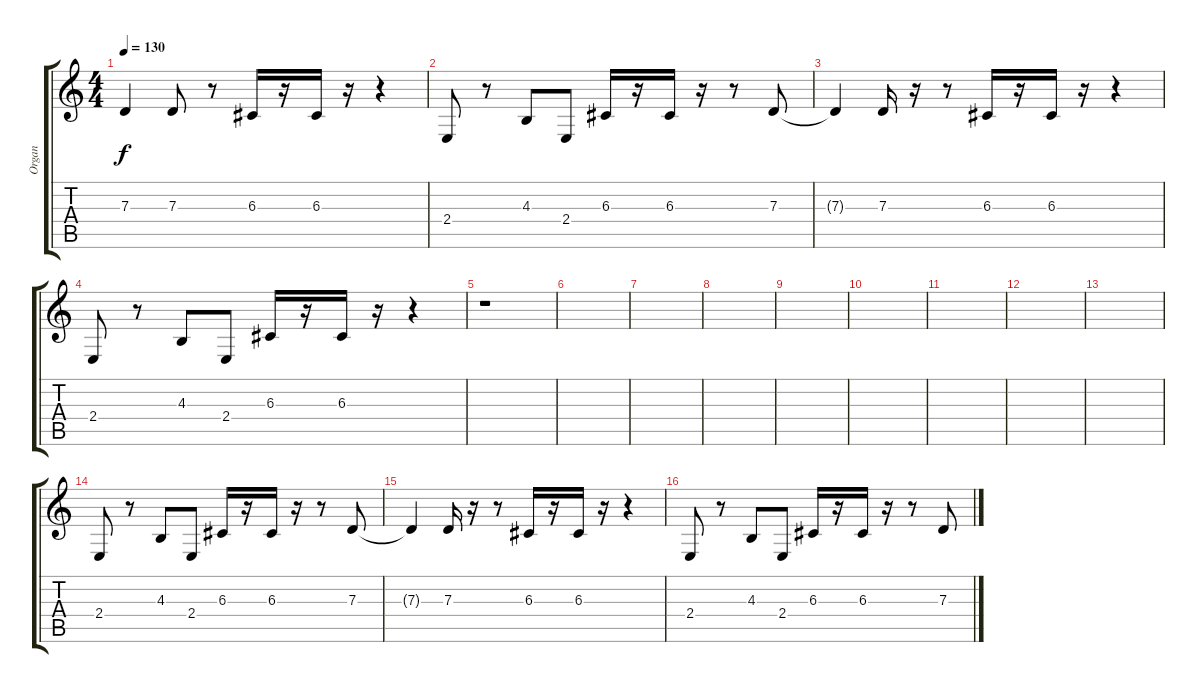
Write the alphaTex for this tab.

\track ("Organ" "Organ") {instrument drawbarorgan}
\staff {score tabs}
\tuning (E4 B3 G3 D3 A2 E2) {hide}
\ts (4 4)
\tempo 130
\clef g2
\ks c
7.3{t}.4{dy f} 7.3.8 r.8 6.3.16 r.16 6.3.16 r.16 r.4 |
2.4.8 r.8 4.3.8 2.4.8 6.3.16 r.16 6.3.16 r.16 r.8 7.3.8 |
7.3{t}.4 7.3.16 r.16 r.8 6.3.16 r.16 6.3.16 r.16 r.4 |
2.4.8 r.8 4.3.8 2.4.8 6.3.16 r.16 6.3.16 r.16 r.4 |
r.1 |
|
|
|
|
|
|
|
|
2.4.8 r.8 4.3.8 2.4.8 6.3.16 r.16 6.3.16 r.16 r.8 7.3.8 |
7.3{t}.4 7.3.16 r.16 r.8 6.3.16 r.16 6.3.16 r.16 r.4 |
2.4.8 r.8 4.3.8 2.4.8 6.3.16 r.16 6.3.16 r.16 r.8 7.3.8
